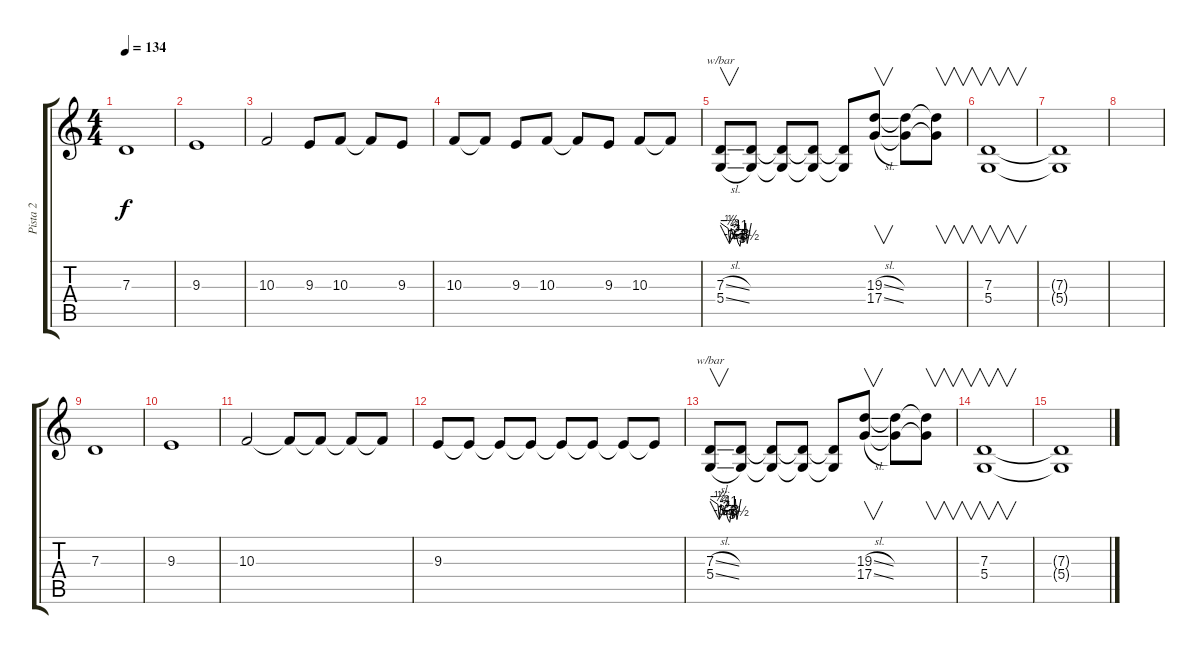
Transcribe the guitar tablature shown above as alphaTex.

\track ("Pista 2" "Pista 2") {instrument lead2sawtooth}
\staff {score tabs}
\tuning (E4 B3 G3 D3 A2 E2) {hide}
\ts (4 4)
\tempo 134
\clef g2
\ks c
7.3.1{dy f} |
9.3.1 |
10.3.2 9.3.8 10.3.8 10.3{t}.8 9.3.8 |
10.3.8 10.3{t}.8 9.3.8 10.3.8 10.3{t}.8 9.3.8 10.3.8 10.3{t}.8 |
(7.3{sl} 5.4{sl}).8{v tbe (custom default 0 0 15 -2 18 -12 21 -2 27 -8 30 -4 34 -12 38 -20 42 -4 44 -12 49 0 52 -14 60 0)} (7.3{t} 5.4{t}).8 (7.3{t} 5.4{t}).8 (7.3{t} 5.4{t}).8 (7.3{t} 5.4{t}).8 (19.3{sl} 17.4{sl}).8{v} (19.3{t} 17.4{t}).8 (19.3{t} 17.4{t}).8{v} |
(7.3 5.4).1{v volume 4} |
(7.3{t} 5.4{t}).1 |
|
7.3.1{volume 9} |
9.3.1 |
10.3.2 10.3{t}.8 10.3{t}.8 10.3{t}.8 10.3{t}.8 |
9.3.8 9.3{t}.8 9.3{t}.8 9.3{t}.8 9.3{t}.8 9.3{t}.8 9.3{t}.8 9.3{t}.8 |
(7.3{sl} 5.4{sl}).8{v tbe (custom default 0 0 15 -2 18 -12 21 -2 27 -8 30 -4 34 -12 38 -20 42 -4 44 -12 49 0 52 -14 60 0)} (7.3{t} 5.4{t}).8 (7.3{t} 5.4{t}).8 (7.3{t} 5.4{t}).8 (7.3{t} 5.4{t}).8 (19.3{sl} 17.4{sl}).8{v} (19.3{t} 17.4{t}).8 (19.3{t} 17.4{t}).8{v} |
(7.3 5.4).1{v volume 4} |
(7.3{t} 5.4{t}).1
